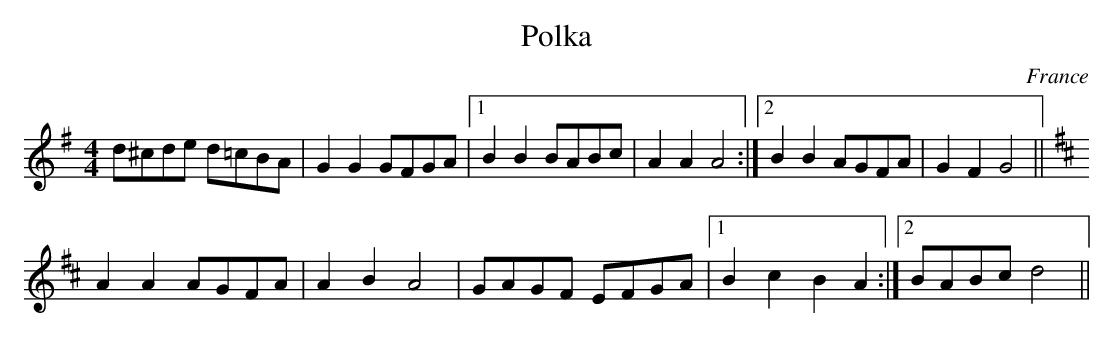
X:1
T:Polka
M:4/4
O:France
K:G
d^cde d=cBA|G2G2GFGA\
|1B2B2BABc|A2A2A4:|2B2B2AGFA|G2F2G4||
K:D
A2A2AGFA|A2B2A4|GAGF EFGA\
|1B2c2B2A2:|2BABcd4||
